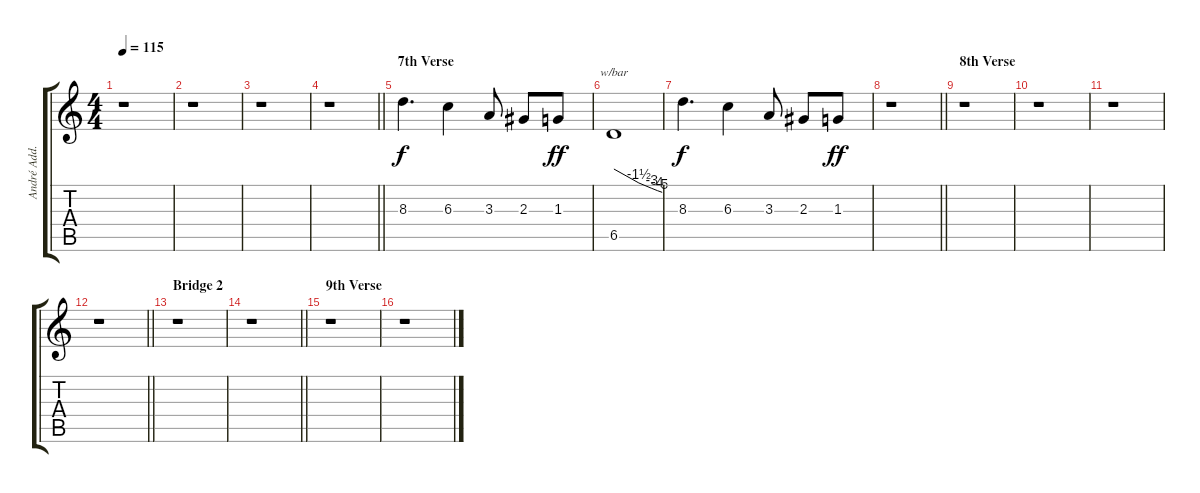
\track ("André Add. (2)" "André Add.") {instrument distortionguitar}
\staff {score tabs}
\tuning (Eb4 Bb3 Gb3 Db3 Ab2 Eb2) {hide}
\ts (4 4)
\tempo 115
\clef g2
\ks c
r.1{dy f} |
r.1 |
r.1 |
\barLineRight lightlight
r.1 |
\section ("" "7th Verse")
8.3.4{d volume 10 instrument distortionguitar} 6.3.4 3.3.8 2.3.8 1.3.8{dy ff} |
6.5.1{tbe (custom default 0 0 31 -6 47 -12 54 -16 60 -20)} |
8.3.4{d dy f} 6.3.4 3.3.8 2.3.8 1.3.8{dy ff} |
\barLineRight lightlight
r.1 |
\section ("" "8th Verse")
r.1 |
r.1 |
r.1 |
\barLineRight lightlight
r.1 |
\section ("" "Bridge 2")
r.1 |
\barLineRight lightlight
r.1 |
\section ("" "9th Verse")
r.1 |
r.1
